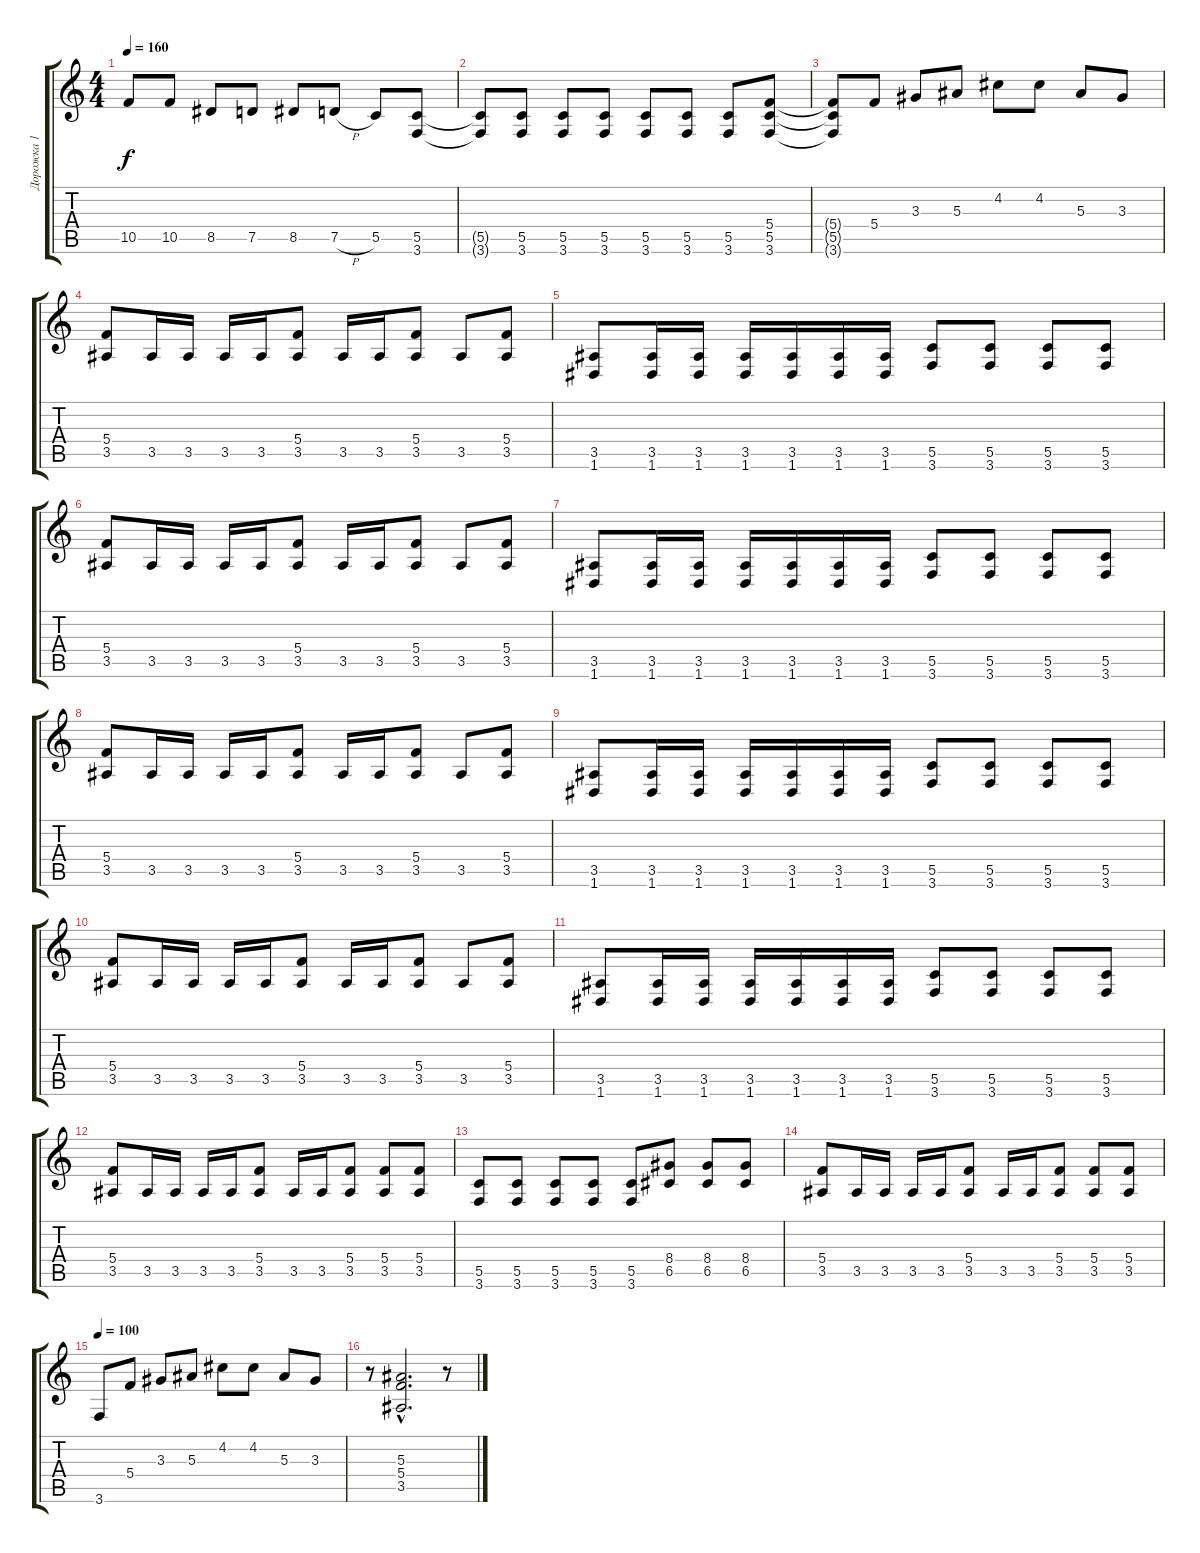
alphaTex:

\track ("Дорожка 1" "Дорожка 1") {instrument distortionguitar}
\staff {score tabs}
\tuning (D4 A3 F3 C3 G2 D2) {hide}
\ts (4 4)
\tempo 160
\clef g2
\ks c
10.5{t}.8{dy f} 10.5.8 8.5.8 7.5.8 8.5.8 7.5{h}.8 5.5.8 (5.5 3.6).8 |
(5.5{t} 3.6{t}).8 (5.5 3.6).8 (5.5 3.6).8 (5.5 3.6).8 (5.5 3.6).8 (5.5 3.6).8 (5.5 3.6).8 (5.4 5.5 3.6).8 |
(5.4{t} 5.5{t} 3.6{t}).8 5.4.8 3.3.8 5.3.8 4.2.8 4.2.8 5.3.8 3.3.8 |
(5.4 3.5).8 3.5.16 3.5.16 3.5.16 3.5.16 (5.4 3.5).8 3.5.16 3.5.16 (5.4 3.5).8 3.5.8 (5.4 3.5).8 |
(3.5 1.6).8 (3.5 1.6).16 (3.5 1.6).16 (3.5 1.6).16 (3.5 1.6).16 (3.5 1.6).16 (3.5 1.6).16 (5.5 3.6).8 (5.5 3.6).8 (5.5 3.6).8 (5.5 3.6).8 |
(5.4 3.5).8 3.5.16 3.5.16 3.5.16 3.5.16 (5.4 3.5).8 3.5.16 3.5.16 (5.4 3.5).8 3.5.8 (5.4 3.5).8 |
(3.5 1.6).8 (3.5 1.6).16 (3.5 1.6).16 (3.5 1.6).16 (3.5 1.6).16 (3.5 1.6).16 (3.5 1.6).16 (5.5 3.6).8 (5.5 3.6).8 (5.5 3.6).8 (5.5 3.6).8 |
(5.4 3.5).8 3.5.16 3.5.16 3.5.16 3.5.16 (5.4 3.5).8 3.5.16 3.5.16 (5.4 3.5).8 3.5.8 (5.4 3.5).8 |
(3.5 1.6).8 (3.5 1.6).16 (3.5 1.6).16 (3.5 1.6).16 (3.5 1.6).16 (3.5 1.6).16 (3.5 1.6).16 (5.5 3.6).8 (5.5 3.6).8 (5.5 3.6).8 (5.5 3.6).8 |
(5.4 3.5).8 3.5.16 3.5.16 3.5.16 3.5.16 (5.4 3.5).8 3.5.16 3.5.16 (5.4 3.5).8 3.5.8 (5.4 3.5).8 |
(3.5 1.6).8 (3.5 1.6).16 (3.5 1.6).16 (3.5 1.6).16 (3.5 1.6).16 (3.5 1.6).16 (3.5 1.6).16 (5.5 3.6).8 (5.5 3.6).8 (5.5 3.6).8 (5.5 3.6).8 |
(5.4 3.5).8 3.5.16 3.5.16 3.5.16 3.5.16 (5.4 3.5).8 3.5.16 3.5.16 (5.4 3.5).8 (5.4 3.5).8 (5.4 3.5).8 |
(5.5 3.6).8 (5.5 3.6).8 (5.5 3.6).8 (5.5 3.6).8 (5.5 3.6).8 (8.4 6.5).8 (8.4 6.5).8 (8.4 6.5).8 |
(5.4 3.5).8 3.5.16 3.5.16 3.5.16 3.5.16 (5.4 3.5).8 3.5.16 3.5.16 (5.4 3.5).8 (5.4 3.5).8 (5.4 3.5).8 |
\tempo 100
3.6.8 5.4.8 3.3.8 5.3.8 4.2.8 4.2.8 5.3.8 3.3.8 |
r.8 (5.3{hac} 5.4{hac} 3.5{hac}).2{d} r.8
